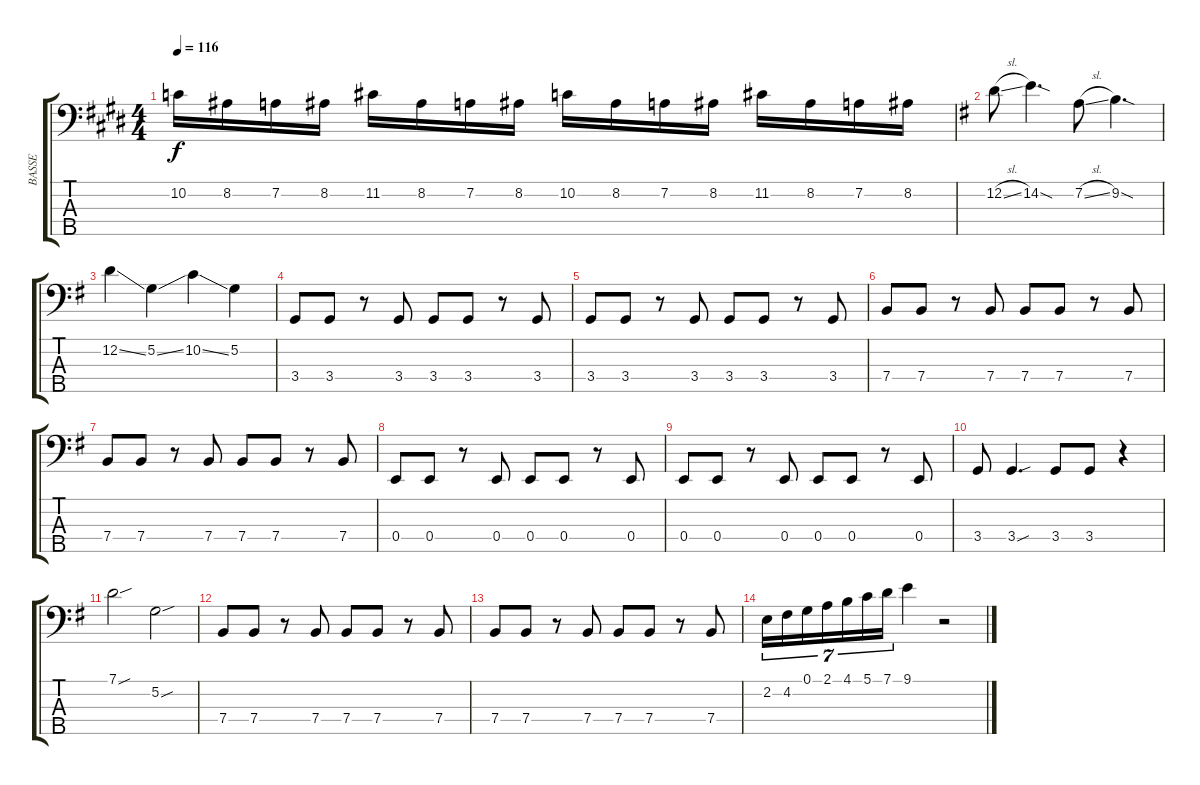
\track ("BASSE" "BASSE") {instrument electricbassfinger}
\staff {score tabs}
\tuning (G2 D2 A1 E1 B0) {hide}
\ts (4 4)
\tempo 116
\clef f4
\ks e
10.2.16{dy f} 8.2.16 7.2.16 8.2.16 11.2.16 8.2.16 7.2.16 8.2.16 10.2.16 8.2.16 7.2.16 8.2.16 11.2.16 8.2.16 7.2.16 8.2.16 |
\ks g
12.2{sl}.8 14.2{sod}.4{d} 7.2{sl}.8 9.2{sod}.4{d} |
12.2{ss}.4 5.2{ss}.4 10.2{ss}.4 5.2.4 |
3.4.8 3.4.8 r.8 3.4.8 3.4.8 3.4.8 r.8 3.4.8 |
3.4.8 3.4.8 r.8 3.4.8 3.4.8 3.4.8 r.8 3.4.8 |
7.4.8 7.4.8 r.8 7.4.8 7.4.8 7.4.8 r.8 7.4.8 |
7.4.8 7.4.8 r.8 7.4.8 7.4.8 7.4.8 r.8 7.4.8 |
0.4.8 0.4.8 r.8 0.4.8 0.4.8 0.4.8 r.8 0.4.8 |
0.4.8 0.4.8 r.8 0.4.8 0.4.8 0.4.8 r.8 0.4.8 |
3.4.8 3.4{sou}.4{d} 3.4.8 3.4.8 r.4 |
7.1{sou}.2 5.2{sou}.2 |
7.4.8 7.4.8 r.8 7.4.8 7.4.8 7.4.8 r.8 7.4.8 |
7.4.8 7.4.8 r.8 7.4.8 7.4.8 7.4.8 r.8 7.4.8 |
2.2.16{tu (7 4)} 4.2.16{tu (7 4)} 0.1.16{tu (7 4)} 2.1.16{tu (7 4)} 4.1.16{tu (7 4)} 5.1.16{tu (7 4)} 7.1.16{tu (7 4)} 9.1.4 r.2
